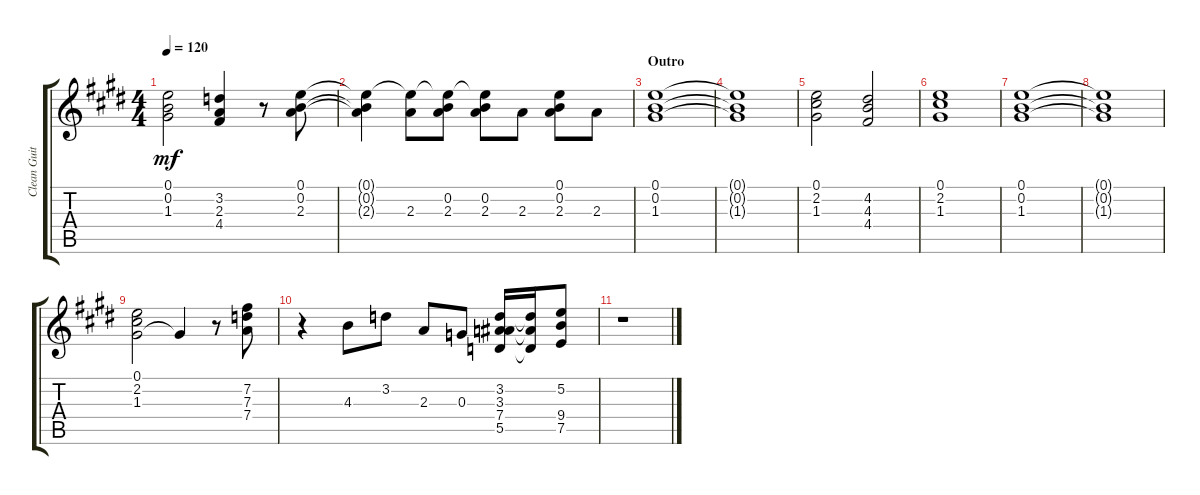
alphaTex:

\track ("Clean Guitar 2" "Clean Guit") {instrument electricguitarclean}
\staff {score tabs}
\tuning (E4 B3 G3 D3 A2 E2) {hide}
\ts (4 4)
\tempo 120
\clef g2
\ks c#minor
(0.1 0.2 1.3).2{dy mf} (3.2 2.3 4.4).4 r.8 (0.1 0.2 2.3).8 |
(0.1{t} 0.2{t} 2.3{t}).4 (0.1{t} 2.3).8 (0.1{t} 0.2 2.3).8 (0.1{t} 0.2 2.3).8 2.3.8 (0.1 0.2 2.3).8 2.3.8 |
\section ("" "Outro")
(0.1 0.2 1.3).1 |
(0.1{t} 0.2{t} 1.3{t}).1 |
(0.1 2.2 1.3).2 (4.2 4.3 4.4).2 |
(0.1 2.2 1.3).1 |
(0.1 0.2 1.3).1 |
(0.1{t} 0.2{t} 1.3{t}).1 |
(0.1 2.2 1.3).2 1.3{t}.4 r.8 (7.2 7.3 7.4).8 |
r.4 4.3.8 3.2.8 2.3.8 0.3.8 (3.2 3.3 7.4 5.5).16 (3.2{t} 7.4{t} 5.5{t}).16 (5.2 9.4 7.5).8 |
r.1
